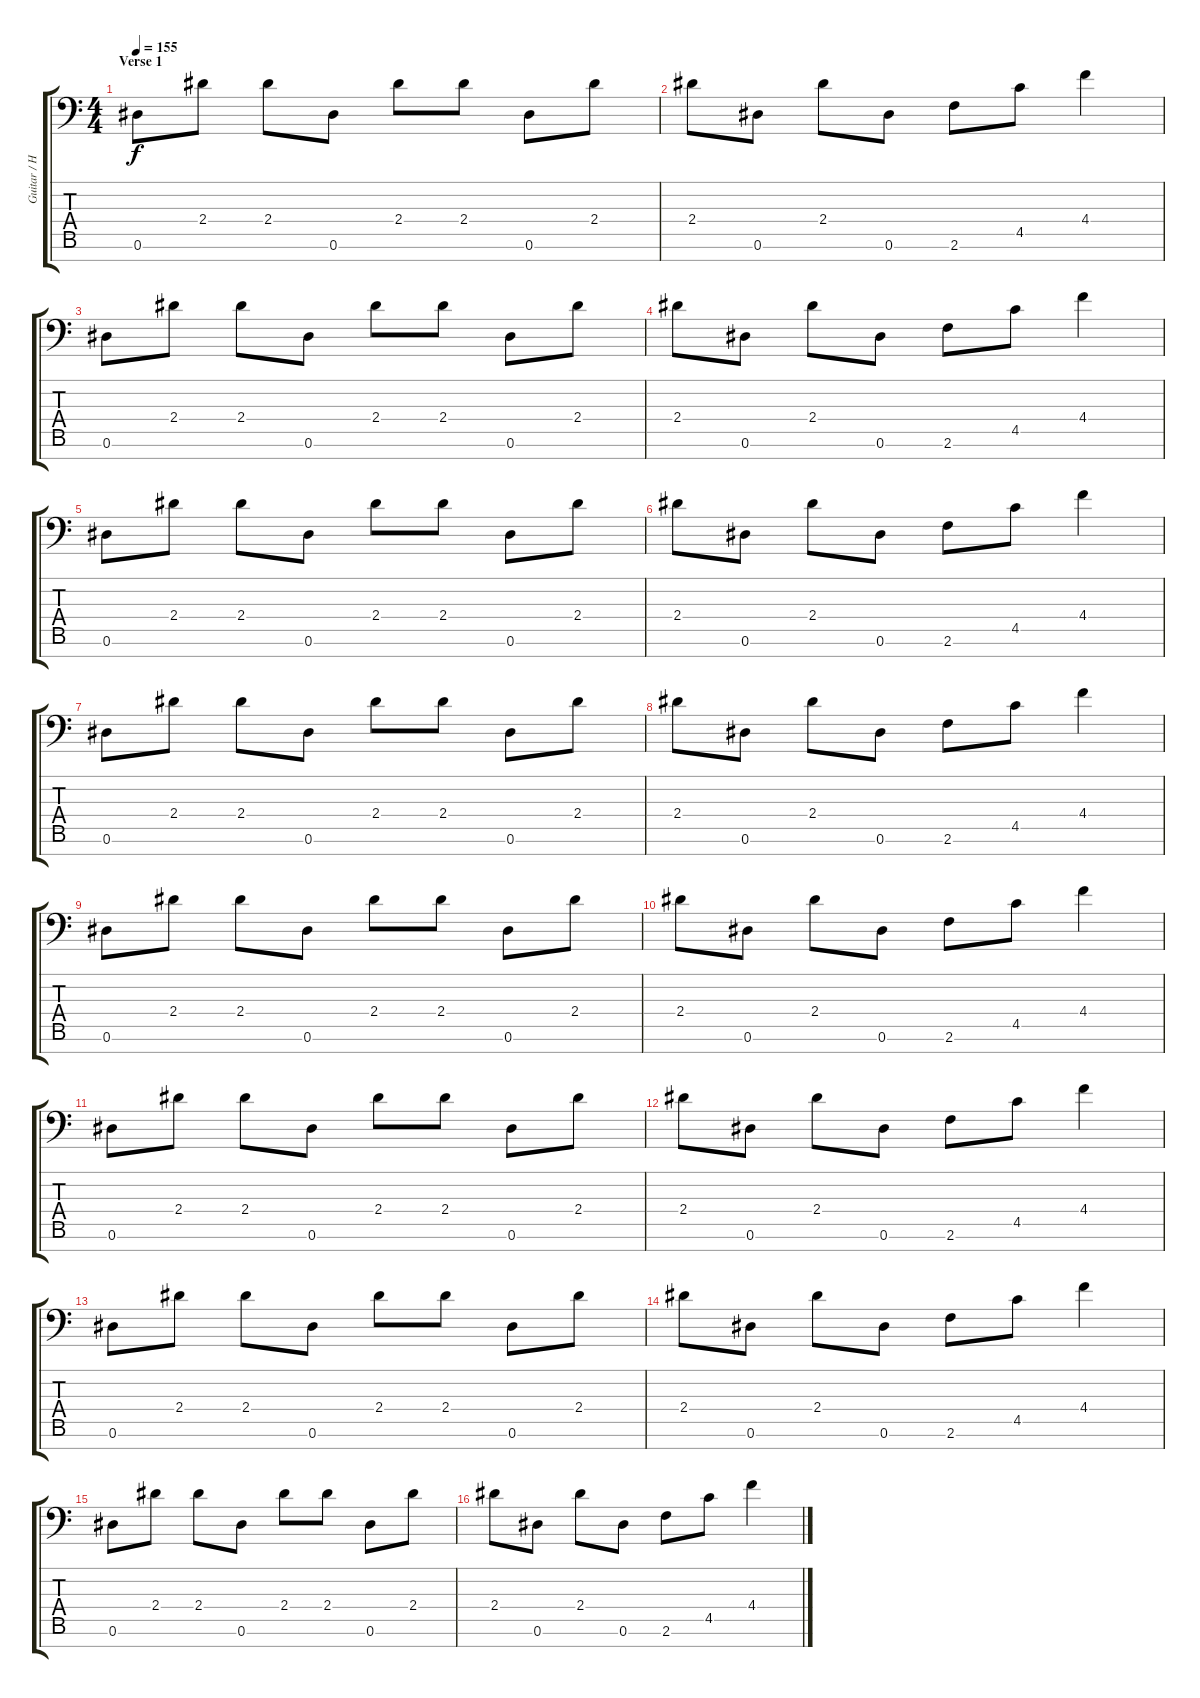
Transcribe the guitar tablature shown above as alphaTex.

\track ("Guitar / Head" "Guitar / H") {instrument overdrivenguitar}
\staff {score tabs}
\tuning (Eb4 Bb3 Gb3 Db3 Ab2 Eb2 Bb1) {hide}
\ts (4 4)
\section ("" "Verse 1")
\tempo 155
\clef f4
\ks c
0.6.8{dy f volume 10 instrument electricguitarmuted} 2.4.8 2.4.8 0.6.8 2.4.8 2.4.8 0.6.8 2.4.8 |
2.4.8 0.6.8 2.4.8 0.6.8 2.6.8 4.5.8 4.4.4 |
0.6.8 2.4.8 2.4.8 0.6.8 2.4.8 2.4.8 0.6.8 2.4.8 |
2.4.8 0.6.8 2.4.8 0.6.8 2.6.8 4.5.8 4.4.4 |
0.6.8 2.4.8 2.4.8 0.6.8 2.4.8 2.4.8 0.6.8 2.4.8 |
2.4.8 0.6.8 2.4.8 0.6.8 2.6.8 4.5.8 4.4.4 |
0.6.8 2.4.8 2.4.8 0.6.8 2.4.8 2.4.8 0.6.8 2.4.8 |
2.4.8 0.6.8 2.4.8 0.6.8 2.6.8 4.5.8 4.4.4 |
0.6.8 2.4.8 2.4.8 0.6.8 2.4.8 2.4.8 0.6.8 2.4.8 |
2.4.8 0.6.8 2.4.8 0.6.8 2.6.8 4.5.8 4.4.4 |
0.6.8 2.4.8 2.4.8 0.6.8 2.4.8 2.4.8 0.6.8 2.4.8 |
2.4.8 0.6.8 2.4.8 0.6.8 2.6.8 4.5.8 4.4.4 |
0.6.8 2.4.8 2.4.8 0.6.8 2.4.8 2.4.8 0.6.8 2.4.8 |
2.4.8 0.6.8 2.4.8 0.6.8 2.6.8 4.5.8 4.4.4 |
0.6.8 2.4.8 2.4.8 0.6.8 2.4.8 2.4.8 0.6.8 2.4.8 |
2.4.8 0.6.8 2.4.8 0.6.8 2.6.8 4.5.8 4.4.4
